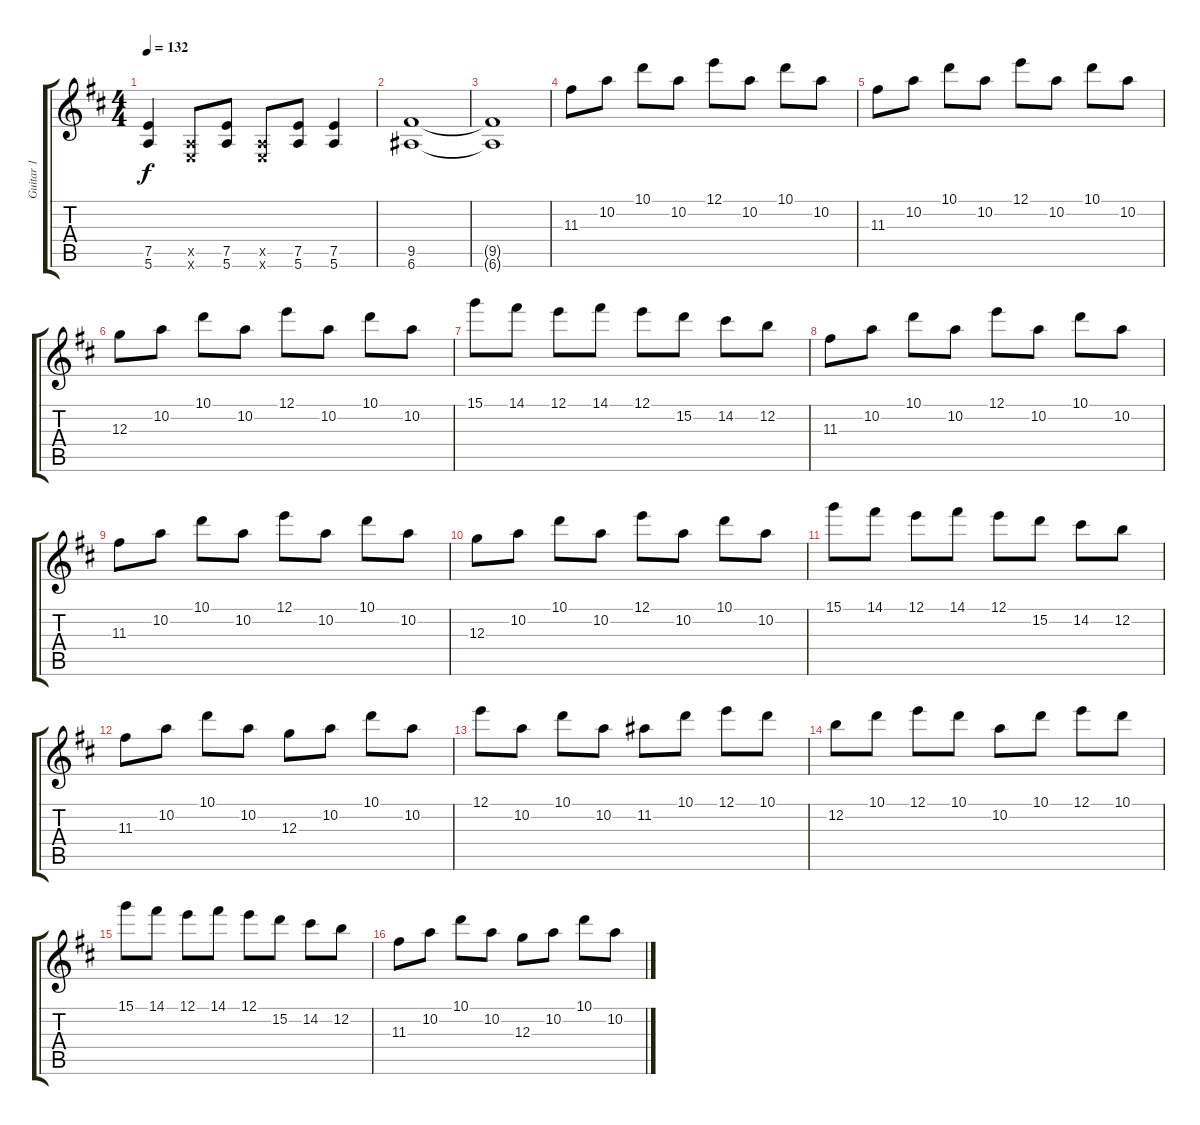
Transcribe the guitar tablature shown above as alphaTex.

\track ("Guitar 1" "Guitar 1") {instrument distortionguitar}
\staff {score tabs}
\tuning (E4 B3 G3 D3 A2 E2) {hide}
\ts (4 4)
\tempo 132
\clef g2
\ks d
(7.5 5.6).4{dy f} (0.5{x} 0.6{x}).8 (7.5 5.6).8 (0.5{x} 0.6{x}).8 (7.5 5.6).8 (7.5 5.6).4 |
(9.5 6.6).1 |
(9.5{t} 6.6{t}).1 |
11.3.8 10.2.8 10.1.8 10.2.8 12.1.8 10.2.8 10.1.8 10.2.8 |
11.3.8 10.2.8 10.1.8 10.2.8 12.1.8 10.2.8 10.1.8 10.2.8 |
12.3.8 10.2.8 10.1.8 10.2.8 12.1.8 10.2.8 10.1.8 10.2.8 |
15.1.8 14.1.8 12.1.8 14.1.8 12.1.8 15.2.8 14.2.8 12.2.8 |
11.3.8 10.2.8 10.1.8 10.2.8 12.1.8 10.2.8 10.1.8 10.2.8 |
11.3.8 10.2.8 10.1.8 10.2.8 12.1.8 10.2.8 10.1.8 10.2.8 |
12.3.8 10.2.8 10.1.8 10.2.8 12.1.8 10.2.8 10.1.8 10.2.8 |
15.1.8 14.1.8 12.1.8 14.1.8 12.1.8 15.2.8 14.2.8 12.2.8 |
11.3.8 10.2.8 10.1.8 10.2.8 12.3.8 10.2.8 10.1.8 10.2.8 |
12.1.8 10.2.8 10.1.8 10.2.8 11.2.8 10.1.8 12.1.8 10.1.8 |
12.2.8 10.1.8 12.1.8 10.1.8 10.2.8 10.1.8 12.1.8 10.1.8 |
15.1.8 14.1.8 12.1.8 14.1.8 12.1.8 15.2.8 14.2.8 12.2.8 |
11.3.8 10.2.8 10.1.8 10.2.8 12.3.8 10.2.8 10.1.8 10.2.8
